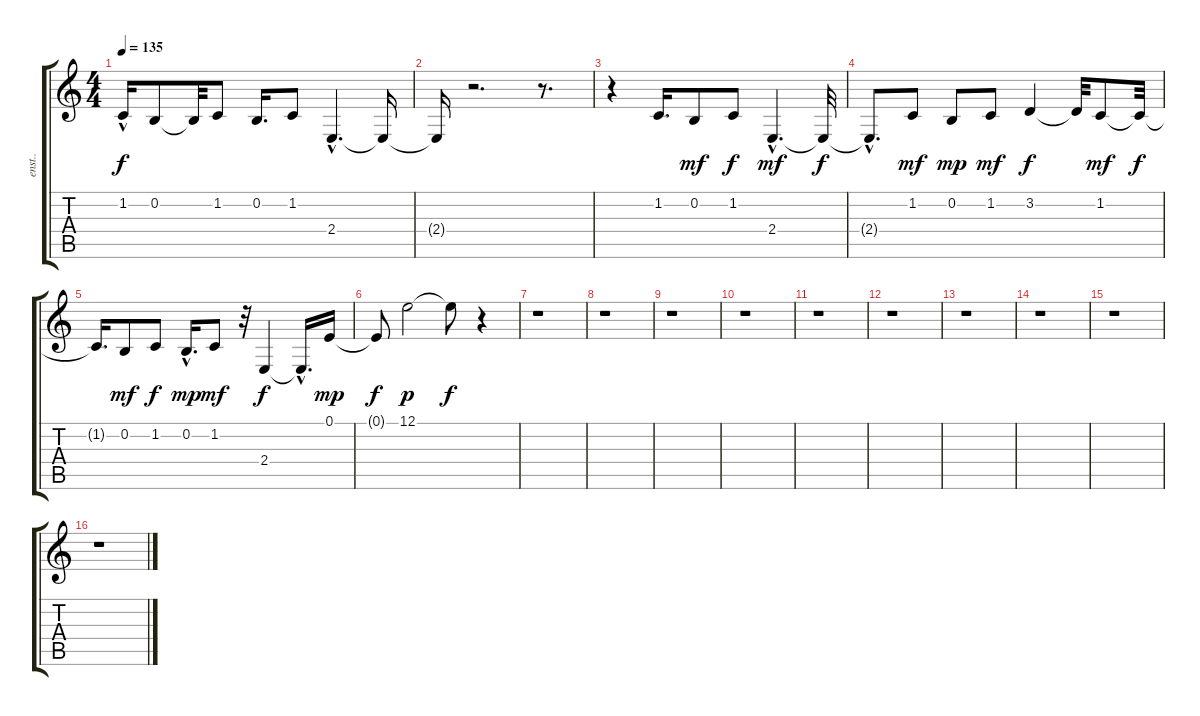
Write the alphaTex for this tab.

\track ("enst.." "enst..") {instrument lead5charang}
\staff {score tabs}
\tuning (E4 B3 G3 D3 A2 E2) {hide}
\ts (4 4)
\tempo 135
\clef g2
\ks c
1.2{hac t}.16{dy f} 0.2.8 0.2{t}.32 1.2.8 0.2.16{d} 1.2.8 2.4{hac}.4{d} 2.4{t}.16 |
2.4{t}.16 r.2{d} r.8{d} |
r.4 1.2.16{d} 0.2.8{dy mf} 1.2.8{dy f} 2.4{hac}.4{d dy mf} 2.4{t}.32{dy f} |
2.4{hac t}.8{d} 1.2.8{dy mf} 0.2.8{dy mp} 1.2.8{dy mf} 3.2.4{dy f} 3.2{t}.32 1.2.8{dy mf} 1.2{t}.32{dy f} |
1.2{t}.16{d} 0.2.8{dy mf} 1.2.8{dy f} 0.2{hac}.16{d dy mp} 1.2.8{dy mf} r.32 2.4.4{dy f} 2.4{hac t}.16{d} 0.1.16{dy mp} |
0.1{t}.8{dy f} 12.1.2{dy p} 12.1{t}.8{dy f} r.4 |
r.1 |
r.1 |
r.1 |
r.1 |
r.1 |
r.1 |
r.1 |
r.1 |
r.1 |
r.1
